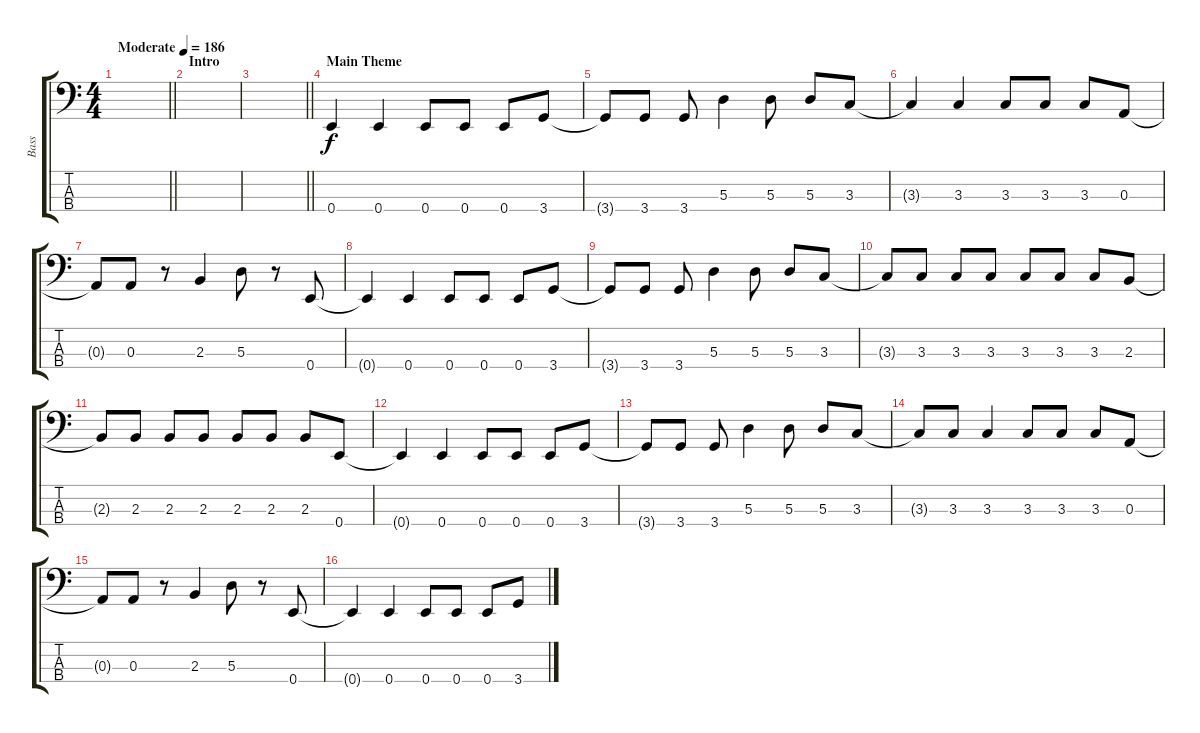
\track ("Bass" "Bass") {instrument electricbasspick}
\staff {score tabs}
\tuning (G2 D2 A1 E1) {hide}
\ts (4 4)
\tempo (186 "Moderate")
\clef f4
\barLineRight lightlight
\ks c
|
\section ("" "Intro")
|
\barLineRight lightlight
|
\section ("" "Main Theme")
0.4.4 0.4.4 0.4.8 0.4.8 0.4.8 3.4.8 |
3.4{t}.8 3.4.8 3.4.8 5.3.4 5.3.8 5.3.8 3.3.8 |
3.3{t}.4 3.3.4 3.3.8 3.3.8 3.3.8 0.3.8 |
0.3{t}.8 0.3.8 r.8 2.3.4 5.3.8 r.8 0.4.8 |
0.4{t}.4 0.4.4 0.4.8 0.4.8 0.4.8 3.4.8 |
3.4{t}.8 3.4.8 3.4.8 5.3.4 5.3.8 5.3.8 3.3.8 |
3.3{t}.8 3.3.8 3.3.8 3.3.8 3.3.8 3.3.8 3.3.8 2.3.8 |
2.3{t}.8 2.3.8 2.3.8 2.3.8 2.3.8 2.3.8 2.3.8 0.4.8 |
0.4{t}.4 0.4.4 0.4.8 0.4.8 0.4.8 3.4.8 |
3.4{t}.8 3.4.8 3.4.8 5.3.4 5.3.8 5.3.8 3.3.8 |
3.3{t}.8 3.3.8 3.3.4 3.3.8 3.3.8 3.3.8 0.3.8 |
0.3{t}.8 0.3.8 r.8 2.3.4 5.3.8 r.8 0.4.8 |
0.4{t}.4 0.4.4 0.4.8 0.4.8 0.4.8 3.4.8
